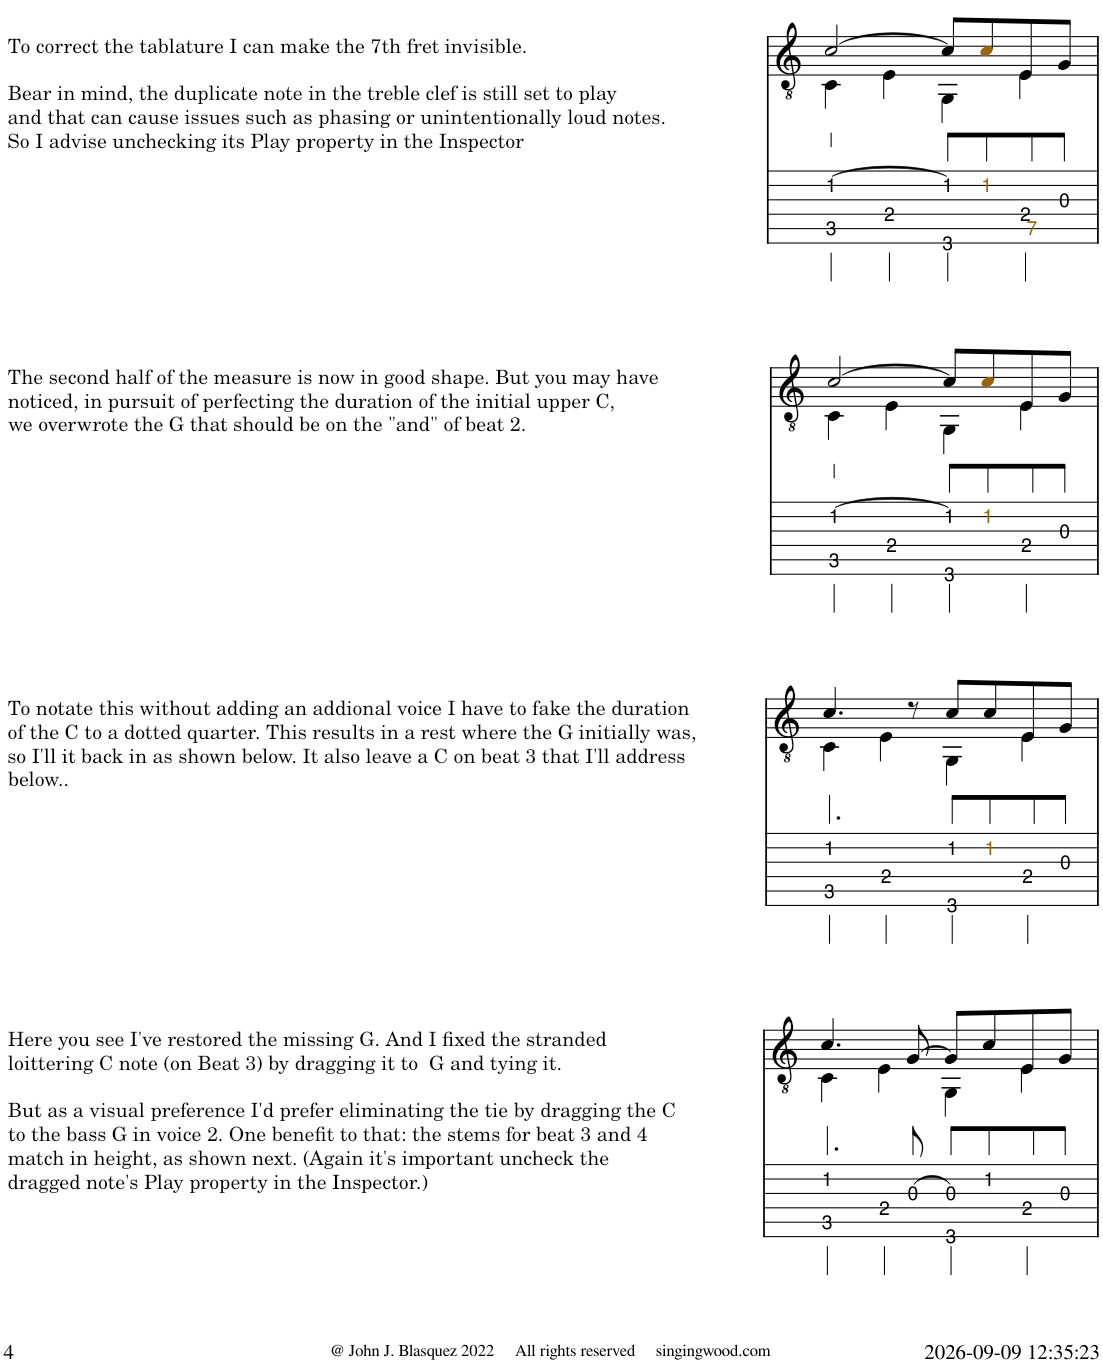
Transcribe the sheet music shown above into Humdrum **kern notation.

**kern	**kern
*part1	*part1
*staff2	*staff1
*I"Guitar	*
!!LO:PB:g=z
*	*clefGv2
*k[]	*k[]
*M4/4	*M4/4
=13	=13
*^	*^
[2c/	4C\	[2c/	4C\
.	4E\	.	4E\
8c/L]	4GG\	8c/L]	4GG\
8ci/	.	8ci/	.
8Ei/	4E\	8Ei/	4E\
8G/J	.	8G/J	.
!!LO:LB:g=z	!!
=14	=14	=14	=14
[2c/	4C\	[2c/	4C\
.	4E\	.	4E\
8c/L]	4GG\	8c/L]	4GG\
8ci/	.	8ci/	.
8Ei/	4E\	8Ei/	4E\
8G/J	.	8G/J	.
!!LO:LB:g=z	!!
=15	=15	=15	=15
4.c/	4C\	4.c/	4C\
.	4E\	.	4E\
8r	.	8r	.
8c/L	4GG\	8c/L	4GG\
8ci/	.	8c/	.
8Ei/	4E\	8E/	4E\
8G/J	.	8G/J	.
!!LO:LB:g=z	!!
=16	=16	=16	=16
4.c/	4C\	4.c/	4C\
.	4E\	.	4E\
[8G/	.	[8G/	.
8G/L]	4GG\	8G/L]	4GG\
8c/	.	8c/	.
8E/	4E\	8E/	4E\
8G/J	.	8G/J	.
*v	*v	*	*
*	*v	*v
=	=
*-	*-
